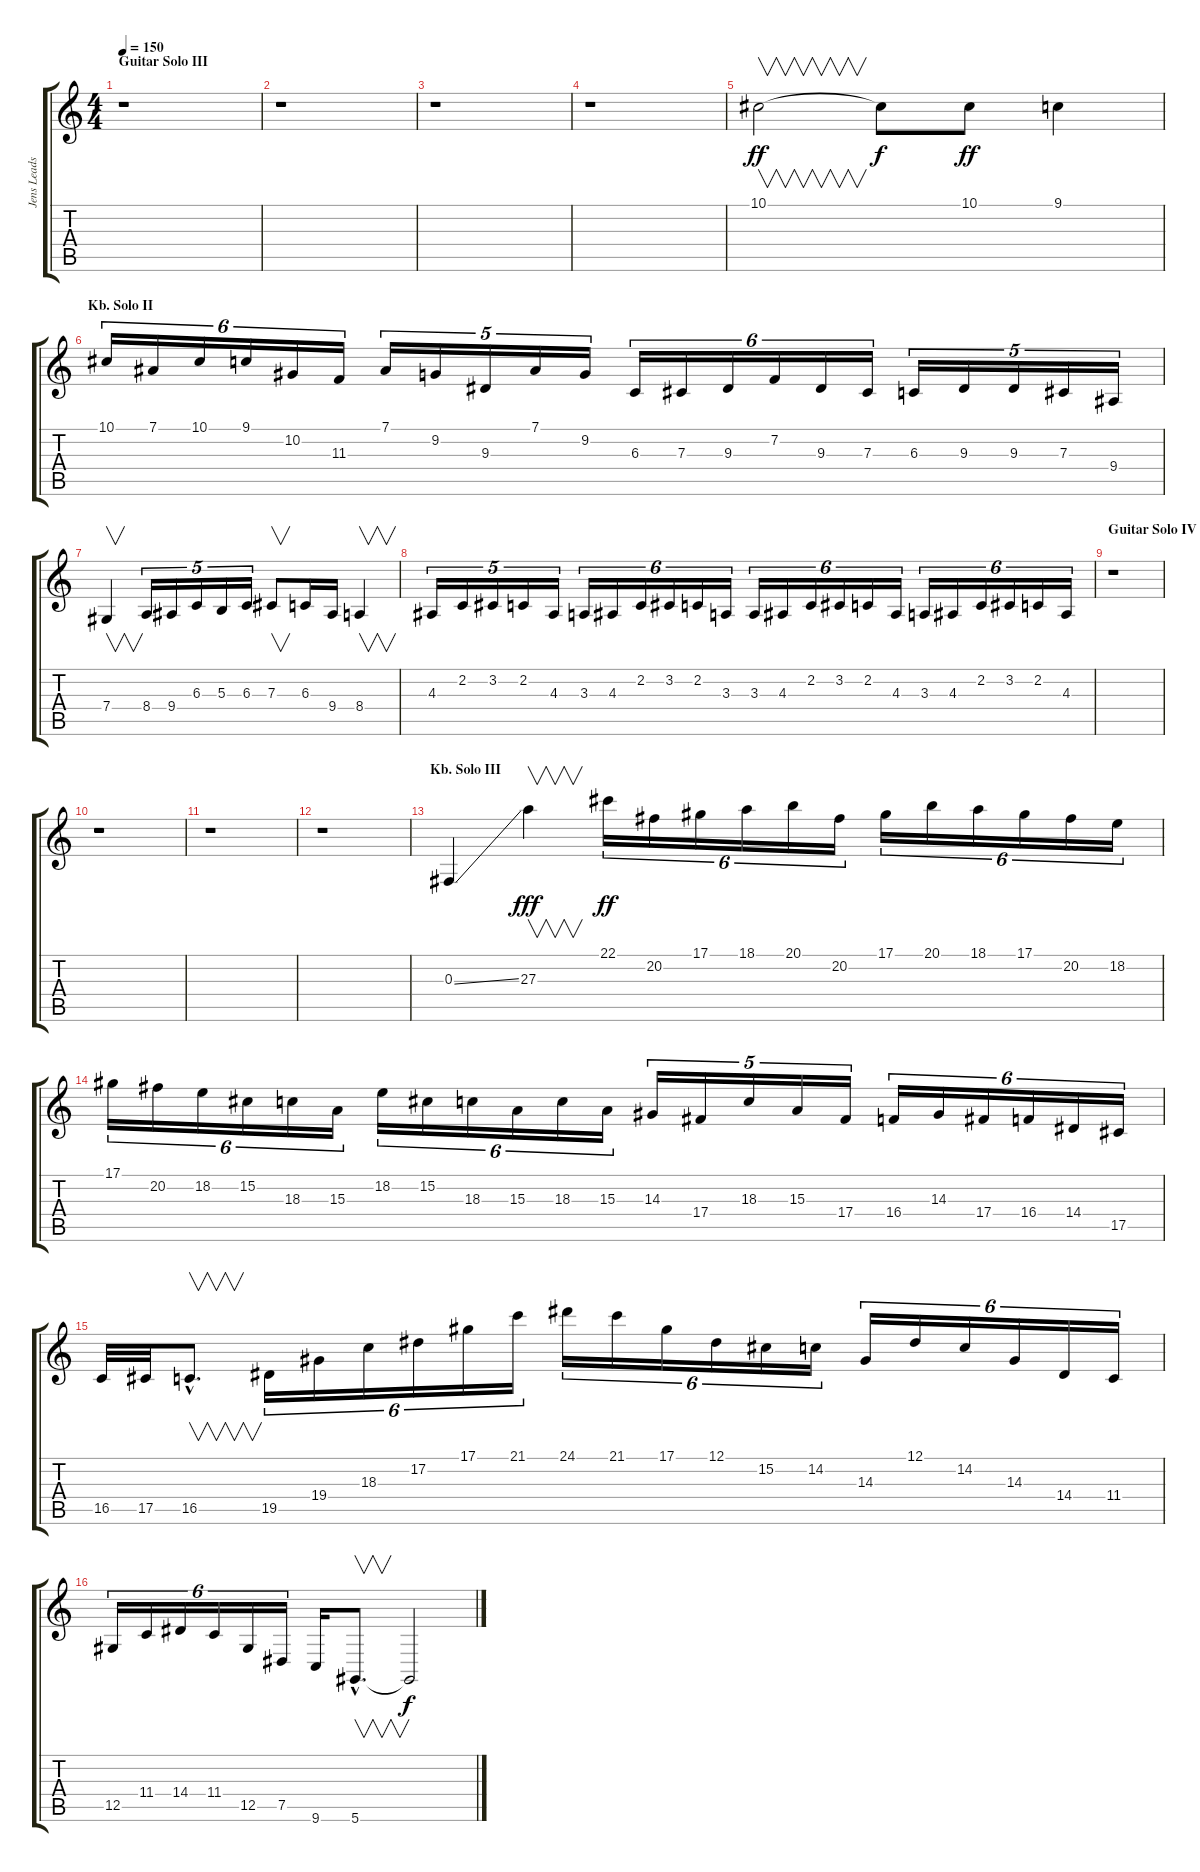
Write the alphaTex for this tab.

\track ("Jens Leads" "Jens Leads") {instrument harpsichord}
\staff {score tabs}
\tuning (Eb4 Bb3 Gb3 Db3 Ab2 Eb2) {hide}
\ts (4 4)
\section ("" "Guitar Solo III")
\tempo 150
\clef g2
\ks c
r.1{dy ff} |
r.1 |
r.1 |
r.1 |
10.1.2{v instrument lead2sawtooth} 10.1{t}.8{dy f} 10.1.8{dy ff} 9.1.4 |
\section ("" "Kb. Solo II")
10.1.16{tu (6 4) instrument lead2sawtooth} 7.1.16{tu (6 4)} 10.1.16{tu (6 4)} 9.1.16{tu (6 4)} 10.2.16{tu (6 4)} 11.3.16{tu (6 4)} 7.1.16{tu (5 4)} 9.2.16{tu (5 4)} 9.3.16{tu (5 4)} 7.1.16{tu (5 4)} 9.2.16{tu (5 4)} 6.3.16{tu (6 4) instrument lead2sawtooth} 7.3.16{tu (6 4)} 9.3.16{tu (6 4)} 7.2.16{tu (6 4)} 9.3.16{tu (6 4)} 7.3.16{tu (6 4)} 6.3.16{tu (5 4)} 9.3.16{tu (5 4)} 9.3.16{tu (5 4)} 7.3.16{tu (5 4)} 9.4.16{tu (5 4)} |
7.4.4{v instrument lead2sawtooth} 8.4.16{tu (5 4)} 9.4.16{tu (5 4)} 6.3.16{tu (5 4)} 5.3.16{tu (5 4)} 6.3.16{tu (5 4)} 7.3.8{v instrument lead2sawtooth} 6.3.16 9.4.16 8.4.4{v} |
4.3.16{tu (5 4) instrument lead2sawtooth} 2.2.16{tu (5 4)} 3.2.16{tu (5 4)} 2.2.16{tu (5 4)} 4.3.16{tu (5 4)} 3.3.16{tu (6 4)} 4.3.16{tu (6 4)} 2.2.16{tu (6 4)} 3.2.16{tu (6 4)} 2.2.16{tu (6 4)} 3.3.16{tu (6 4)} 3.3.16{tu (6 4) instrument lead2sawtooth} 4.3.16{tu (6 4)} 2.2.16{tu (6 4)} 3.2.16{tu (6 4)} 2.2.16{tu (6 4)} 4.3.16{tu (6 4)} 3.3.16{tu (6 4)} 4.3.16{tu (6 4)} 2.2.16{tu (6 4)} 3.2.16{tu (6 4)} 2.2.16{tu (6 4)} 4.3.16{tu (6 4)} |
\section ("" "Guitar Solo IV")
r.1 |
r.1 |
r.1 |
r.1 |
\section ("" "Kb. Solo III")
0.3{ss}.4{instrument lead2sawtooth} 27.3.4{v dy fff} 22.1.16{tu (6 4) dy ff} 20.2.16{tu (6 4)} 17.1.16{tu (6 4)} 18.1.16{tu (6 4)} 20.1.16{tu (6 4)} 20.2.16{tu (6 4)} 17.1.16{tu (6 4) instrument lead2sawtooth} 20.1.16{tu (6 4)} 18.1.16{tu (6 4)} 17.1.16{tu (6 4)} 20.2.16{tu (6 4)} 18.2.16{tu (6 4)} |
17.1.16{tu (6 4) instrument lead2sawtooth} 20.2.16{tu (6 4)} 18.2.16{tu (6 4)} 15.2.16{tu (6 4)} 18.3.16{tu (6 4)} 15.3.16{tu (6 4)} 18.2.16{tu (6 4)} 15.2.16{tu (6 4)} 18.3.16{tu (6 4)} 15.3.16{tu (6 4)} 18.3.16{tu (6 4)} 15.3.16{tu (6 4)} 14.3.16{tu (5 4) instrument lead2sawtooth} 17.4.16{tu (5 4)} 18.3.16{tu (5 4)} 15.3.16{tu (5 4)} 17.4.16{tu (5 4)} 16.4.16{tu (6 4)} 14.3.16{tu (6 4)} 17.4.16{tu (6 4)} 16.4.16{tu (6 4)} 14.4.16{tu (6 4)} 17.5.16{tu (6 4)} |
16.5.32{instrument lead2sawtooth} 17.5.32 16.5{hac}.8{v d} 19.5.16{tu (6 4)} 19.4.16{tu (6 4)} 18.3.16{tu (6 4)} 17.2.16{tu (6 4)} 17.1.16{tu (6 4)} 21.1.16{tu (6 4)} 24.1.16{tu (6 4) instrument lead2sawtooth} 21.1.16{tu (6 4)} 17.1.16{tu (6 4)} 12.1.16{tu (6 4)} 15.2.16{tu (6 4)} 14.2.16{tu (6 4)} 14.3.16{tu (6 4)} 12.1.16{tu (6 4)} 14.2.16{tu (6 4)} 14.3.16{tu (6 4)} 14.4.16{tu (6 4)} 11.4.16{tu (6 4)} |
12.5.16{tu (6 4) instrument lead2sawtooth} 11.4.16{tu (6 4)} 14.4.16{tu (6 4)} 11.4.16{tu (6 4)} 12.5.16{tu (6 4)} 7.5.16{tu (6 4)} 9.6.16 5.6{hac}.8{v d} 5.6{t}.2{dy f}
